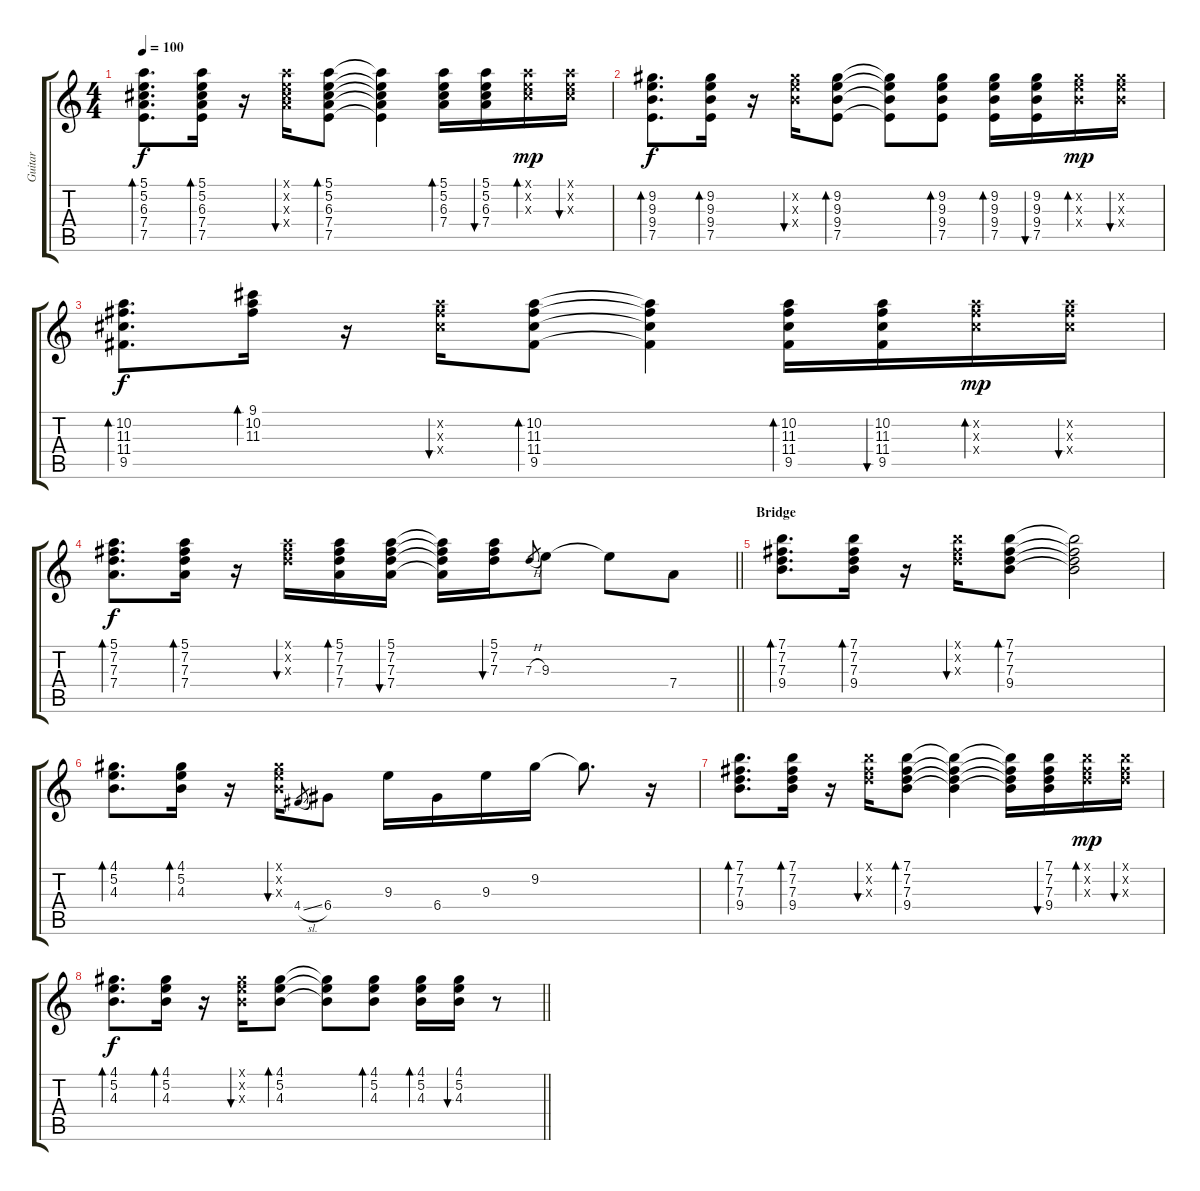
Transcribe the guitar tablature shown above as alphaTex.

\track ("Guitar" "Guitar") {instrument acousticguitarsteel}
\staff {score tabs}
\tuning (E4 B3 G3 D3 A2 E2) {hide}
\ts (4 4)
\tempo 100
\clef g2
\ks c
(5.1 5.2 6.3 7.4 7.5).8{d bd 30 dy f} (5.1 5.2 6.3 7.4 7.5).16{bd 30} r.16 (5.1{x} 5.2{x} 6.3{x} 7.4{x}).16{bu 30} (5.1 5.2 6.3 7.4 7.5).8{bd 30} (5.1{t} 5.2{t} 6.3{t} 7.4{t} 7.5{t}).4 (5.1 5.2 6.3 7.4).16{bd 30} (5.1 5.2 6.3 7.4).16{bu 30} (5.1{x} 5.2{x} 6.3{x}).16{bd 30 dy mp} (5.1{x} 5.2{x} 6.3{x}).16{bu 30} |
(9.2 9.3 9.4 7.5).8{d bd 30 dy f} (9.2 9.3 9.4 7.5).16{bd 30} r.16 (9.2{x} 9.3{x} 9.4{x}).16{bu 30} (9.2 9.3 9.4 7.5).8{bd 30} (9.2{t} 9.3{t} 9.4{t} 7.5{t}).8 (9.2 9.3 9.4 7.5).8{bd 30} (9.2 9.3 9.4 7.5).16{bd 30} (9.2 9.3 9.4 7.5).16{bu 30} (9.2{x} 9.3{x} 9.4{x}).16{bd 30 dy mp} (9.2{x} 9.3{x} 9.4{x}).16{bu 30} |
(10.2 11.3 11.4 9.5).8{d bd 30 dy f} (9.1 10.2 11.3).16{bd 30} r.16 (10.2{x} 11.3{x} 11.4{x}).16{bu 30} (10.2 11.3 11.4 9.5).8{bd 30} (10.2{t} 11.3{t} 11.4{t} 9.5{t}).4 (10.2 11.3 11.4 9.5).16{bd 30} (10.2 11.3 11.4 9.5).16{bu 30} (10.2{x} 11.3{x} 11.4{x}).16{bd 30 dy mp} (10.2{x} 11.3{x} 11.4{x}).16{bu 30} |
\barLineRight lightlight
(5.1 7.2 7.3 7.4).8{d bd 30 dy f} (5.1 7.2 7.3 7.4).16{bd 30} r.16 (5.1{x} 7.2{x} 7.3{x}).16{bu 30} (5.1 7.2 7.3 7.4).16{bd 30} (5.1 7.2 7.3 7.4).16{bu 30} (5.1{t} 7.2{t} 7.3{t} 7.4{t}).16 (5.1 7.2 7.3).16{bu 30} 7.3{h}.8{gr} 9.3.8 9.3{t}.8 7.4.8 |
\section ("" "Bridge")
(7.1 7.2 7.3 9.4).8{d bd 30} (7.1 7.2 7.3 9.4).16{bd 30} r.16 (7.1{x} 7.2{x} 7.3{x}).16{bu 30} (7.1 7.2 7.3 9.4).8{bd 30} (7.1{t} 7.2{t} 7.3{t} 9.4{t}).2 |
(4.1 5.2 4.3).8{d bd 30} (4.1 5.2 4.3).16{bd 30} r.16 (4.1{x} 5.2{x} 4.3{x}).16{bu 30} 4.4{sl}.8{gr} 6.4.8 9.3.16 6.4.16 9.3.16 9.2.16 9.2{t}.8{d} r.16 |
(7.1 7.2 7.3 9.4).8{d bd 30} (7.1 7.2 7.3 9.4).16{bd 30} r.16 (7.1{x} 7.2{x} 7.3{x}).16{bu 30} (7.1 7.2 7.3 9.4).8{bd 30} (7.1{t} 7.2{t} 7.3{t} 9.4{t}).4 (7.1{t} 7.2{t} 7.3{t} 9.4{t}).16 (7.1 7.2 7.3 9.4).16{bu 30} (7.1{x} 7.2{x} 7.3{x}).16{bd 30 dy mp} (7.1{x} 7.2{x} 7.3{x}).16{bu 30} |
\barLineRight lightlight
(4.1 5.2 4.3).8{d bd 30 dy f} (4.1 5.2 4.3).16{bd 30} r.16 (4.1{x} 5.2{x} 4.3{x}).16{bu 30} (4.1 5.2 4.3).8{bd 30} (4.1{t} 5.2{t} 4.3{t}).8 (4.1 5.2 4.3).8{bd 30} (4.1 5.2 4.3).16{bd 30} (4.1 5.2 4.3).16{bu 30} r.8
